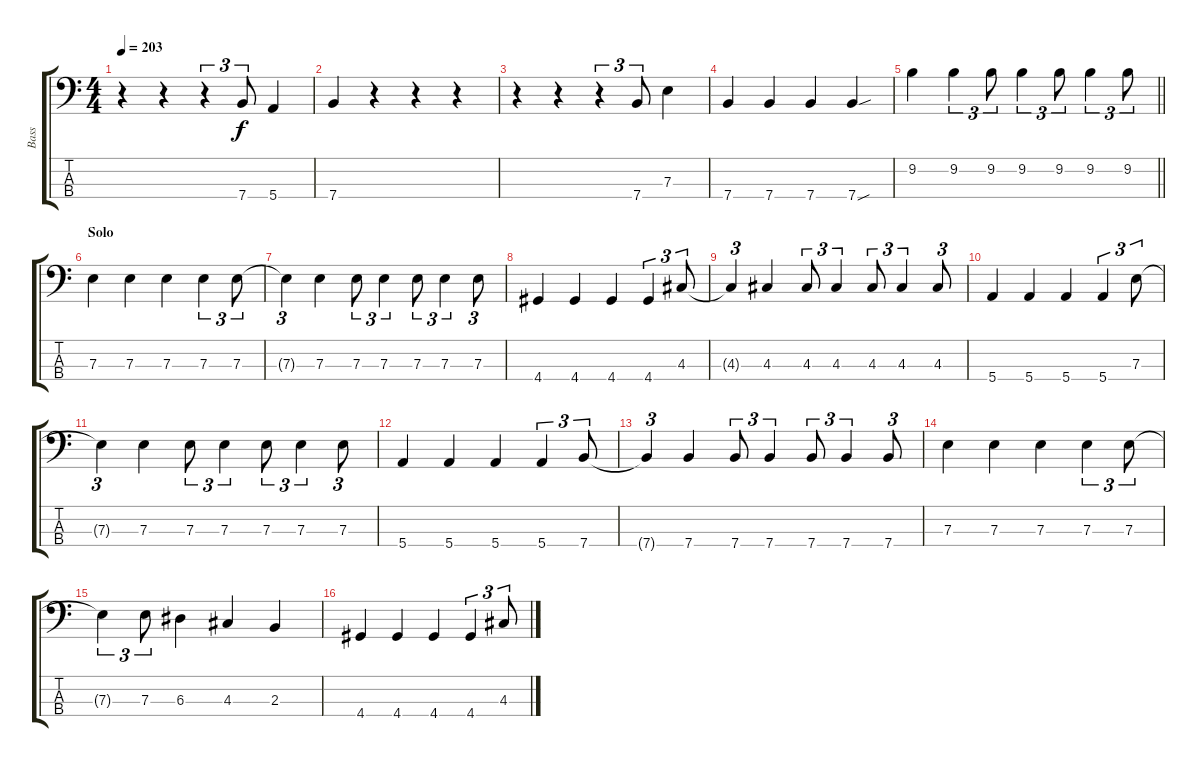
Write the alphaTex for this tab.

\track ("Bass" "Bass") {instrument electricbasspick}
\staff {score tabs}
\tuning (G2 D2 A1 E1) {hide}
\ts (4 4)
\tempo 203
\clef f4
\ks c
r.4{dy f} r.4 r.4{tu (3 2)} 7.4.8{tu (3 2)} 5.4.4 |
7.4.4 r.4 r.4 r.4 |
r.4 r.4 r.4{tu (3 2)} 7.4.8{tu (3 2)} 7.3.4 |
7.4.4 7.4.4 7.4.4 7.4{sou}.4 |
\barLineRight lightlight
9.2.4 9.2.4{tu (3 2)} 9.2.8{tu (3 2)} 9.2.4{tu (3 2)} 9.2.8{tu (3 2)} 9.2.4{tu (3 2)} 9.2.8{tu (3 2)} |
\section ("" "Solo")
7.3.4 7.3.4 7.3.4 7.3.4{tu (3 2)} 7.3.8{tu (3 2)} |
7.3{t}.4{tu (3 2)} 7.3.4 7.3.8{tu (3 2)} 7.3.4{tu (3 2)} 7.3.8{tu (3 2)} 7.3.4{tu (3 2)} 7.3.8{tu (3 2)} |
4.4.4 4.4.4 4.4.4 4.4.4{tu (3 2)} 4.3.8{tu (3 2)} |
4.3{t}.4{tu (3 2)} 4.3.4 4.3.8{tu (3 2)} 4.3.4{tu (3 2)} 4.3.8{tu (3 2)} 4.3.4{tu (3 2)} 4.3.8{tu (3 2)} |
5.4.4 5.4.4 5.4.4 5.4.4{tu (3 2)} 7.3.8{tu (3 2)} |
7.3{t}.4{tu (3 2)} 7.3.4 7.3.8{tu (3 2)} 7.3.4{tu (3 2)} 7.3.8{tu (3 2)} 7.3.4{tu (3 2)} 7.3.8{tu (3 2)} |
5.4.4 5.4.4 5.4.4 5.4.4{tu (3 2)} 7.4.8{tu (3 2)} |
7.4{t}.4{tu (3 2)} 7.4.4 7.4.8{tu (3 2)} 7.4.4{tu (3 2)} 7.4.8{tu (3 2)} 7.4.4{tu (3 2)} 7.4.8{tu (3 2)} |
7.3.4 7.3.4 7.3.4 7.3.4{tu (3 2)} 7.3.8{tu (3 2)} |
7.3{t}.4{tu (3 2)} 7.3.8{tu (3 2)} 6.3.4 4.3.4 2.3.4 |
4.4.4 4.4.4 4.4.4 4.4.4{tu (3 2)} 4.3.8{tu (3 2)}
